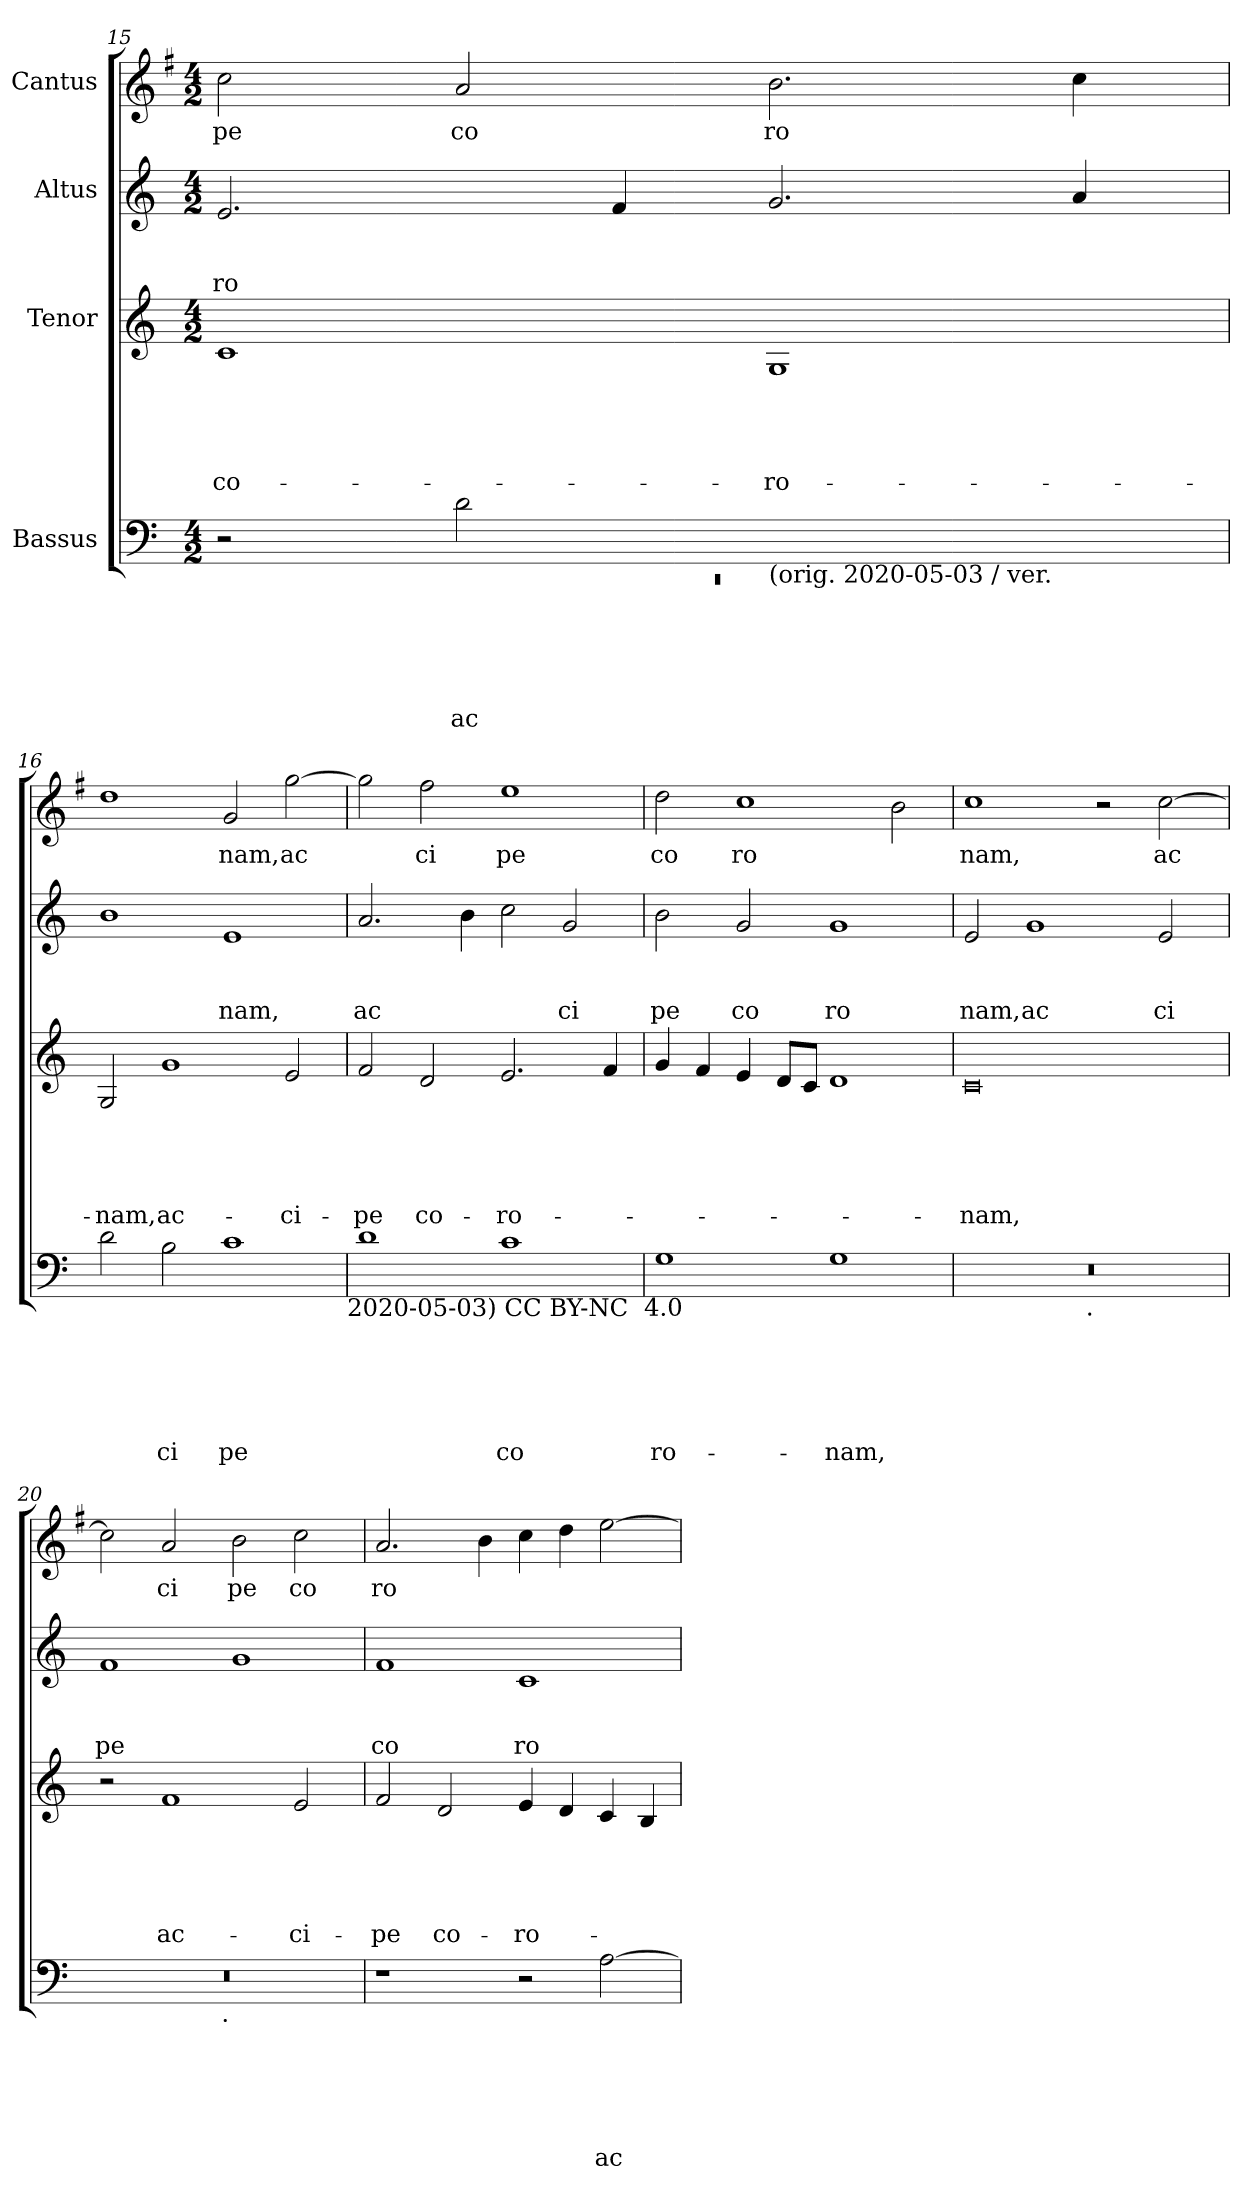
**kern	**text	**text	**text	**text	**text	**text	**kern	**text	**text	**text	**text	**text	**kern	**text	**text	**text	**kern	**text
*part4	*part4	*part4	*part4	*part4	*part4	*part4	*part3	*part3	*part3	*part3	*part3	*part3	*part2	*part2	*part2	*part2	*part1	*part1
*staff4	*staff4	*staff4	*staff4	*staff4	*staff4	*staff4	*staff3	*staff3	*staff3	*staff3	*staff3	*staff3	*staff2	*staff2	*staff2	*staff2	*staff1	*staff1
*I"Bassus	*	*	*	*	*	*	*I"Tenor	*	*	*	*	*	*I"Altus	*	*	*	*I"Cantus	*
*clefF4	*	*	*	*	*	*	*clefG2	*	*	*	*	*	*clefG2	*	*	*	*clefG2	*
*	*	*	*	*	*	*	*	*	*	*	*	*	*	*	*	*	*ITrd-3c-5	*
*k[]	*	*	*	*	*	*	*k[]	*	*	*	*	*	*k[]	*	*	*	*k[]	*
*C:	*	*	*	*	*	*	*C:	*	*	*	*	*	*C:	*	*	*	*C:	*
*M4/2	*	*	*	*	*	*	*M4/2	*	*	*	*	*	*M4/2	*	*	*	*M4/2	*
=15	=15	=15	=15	=15	=15	=15	=15	=15	=15	=15	=15	=15	=15	=15	=15	=15	=15	=15
*^	*	*	*	*	*	*	*	*	*	*	*	*	*	*	*	*	*	*
!	!LO:N:vis=1	!	!	!	!	!	!	!	!	!	!	!	!LO:LY:b	!	!	!	!LO:LY:b	!	!LO:LY:b
*	*^	*	*	*	*	*	*	*	*	*	*	*	*	*	*	*	*	*	*
0ryy	0rEE	2r	.	.	.	.	.	.	1c	.	.	.	.	co-	2.e/	.	.	ro	2ff\	pe
!	!	!	!	!	!	!	!	!LO:LY:b	!	!	!	!	!	!	!	!	!	!	!	!LO:LY:b
.	.	2d\	.	.	.	.	.	ac	.	.	.	.	.	.	.	.	.	.	2dd/	co
.	.	.	.	.	.	.	.	.	.	.	.	.	.	.	4f/	.	.	.	.	.
!	!	!LO:TX:b:t=(orig. 2020-05-03 / ver.	!	!	!	!	!	!	!	!	!	!	!	!	!	!	!	!	!	!
!	!	!	!	!	!	!	!	!	!	!	!	!	!	!LO:LY:b	!	!	!	!	!	!LO:LY:b
.	.	1ryy	.	.	.	.	.	.	1G	.	.	.	.	-ro-	2.g/	.	.	.	2.ee\	ro
.	.	.	.	.	.	.	.	.	.	.	.	.	.	.	4a/	.	.	.	4ff\	.
*v	*v	*v	*	*	*	*	*	*	*	*	*	*	*	*	*	*	*	*	*	*
=16	=16	=16	=16	=16	=16	=16	=16	=16	=16	=16	=16	=16	=16	=16	=16	=16	=16	=16
!	!	!	!	!	!	!	!	!	!	!	!	!LO:LY:b	!	!	!	!	!	!
2d\	.	.	.	.	.	.	2G/	.	.	.	.	-nam,	1b	.	.	.	1gg	.
!	!	!	!	!	!	!LO:LY:b	!	!	!	!	!	!LO:LY:b	!	!	!	!	!	!
2B\	.	.	.	.	.	ci	1g	.	.	.	.	ac-	.	.	.	.	.	.
!	!	!	!	!	!	!LO:LY:b	!	!	!	!	!	!	!	!	!	!LO:LY:b	!	!LO:LY:b
1c	.	.	.	.	.	pe	.	.	.	.	.	.	1e	.	.	nam,	2cc/	nam,
!	!	!	!	!	!	!	!	!	!	!	!	!LO:LY:b	!	!	!	!	!	!LO:LY:b
.	.	.	.	.	.	.	2e/	.	.	.	.	-ci-	.	.	.	.	[>2ccc\	ac
!LO:TX:b:t=2020-05-03) CC BY-NC	!	!	!	!	!	!	!	!	!	!	!	!	!	!	!	!	!	!
=17	=17	=17	=17	=17	=17	=17	=17	=17	=17	=17	=17	=17	=17	=17	=17	=17	=17	=17
!	!	!	!	!	!	!	!	!	!	!	!	!LO:LY:b	!	!	!	!LO:LY:b	!	!
1d	.	.	.	.	.	.	2f/	.	.	.	.	-pe	2.a/	.	.	ac	2ccc\]	.
!	!	!	!	!	!	!	!	!	!	!	!	!LO:LY:b	!	!	!	!	!	!LO:LY:b
.	.	.	.	.	.	.	2d/	.	.	.	.	co-	.	.	.	.	2bb\	ci
.	.	.	.	.	.	.	.	.	.	.	.	.	4b\	.	.	.	.	.
!	!	!	!	!	!	!LO:LY:b	!	!	!	!	!	!LO:LY:b	!	!	!	!	!	!LO:LY:b
1c	.	.	.	.	.	co	2.e/	.	.	.	.	-ro-	2cc\	.	.	.	1aa	pe
!	!	!	!	!	!	!	!	!	!	!	!	!	!	!	!	!LO:LY:b	!	!
.	.	.	.	.	.	.	.	.	.	.	.	.	2g/	.	.	ci	.	.
.	.	.	.	.	.	.	4f/	.	.	.	.	.	.	.	.	.	.	.
!LO:TX:b:t=4.0	!	!	!	!	!	!	!	!	!	!	!	!	!	!	!	!	!	!
!!LO:PB:g=z
=18	=18	=18	=18	=18	=18	=18	=18	=18	=18	=18	=18	=18	=18	=18	=18	=18	=18	=18
!	!	!	!	!	!	!LO:LY:b	!	!	!	!	!	!	!	!	!	!LO:LY:b	!	!LO:LY:b
1G	.	.	.	.	.	ro-	4g/	.	.	.	.	.	2b\	.	.	pe	2gg\	co
.	.	.	.	.	.	.	4f/	.	.	.	.	.	.	.	.	.	.	.
!	!	!	!	!	!	!	!	!	!	!	!	!	!	!	!	!LO:LY:b	!	!LO:LY:b
.	.	.	.	.	.	.	4e/	.	.	.	.	.	2g/	.	.	co	1ff	ro
.	.	.	.	.	.	.	8d/L	.	.	.	.	.	.	.	.	.	.	.
.	.	.	.	.	.	.	8c/J	.	.	.	.	.	.	.	.	.	.	.
!	!	!	!	!	!	!LO:LY:b	!	!	!	!	!	!	!	!	!	!LO:LY:b	!	!
1G	.	.	.	.	.	-nam,	1d	.	.	.	.	.	1g	.	.	ro	.	.
.	.	.	.	.	.	.	.	.	.	.	.	.	.	.	.	.	2ee\	.
=19	=19	=19	=19	=19	=19	=19	=19	=19	=19	=19	=19	=19	=19	=19	=19	=19	=19	=19
!	!	!	!	!	!	!	!	!	!	!	!	!LO:LY:b	!	!	!	!LO:LY:b	!	!LO:LY:b
*^	*	*	*	*	*	*	*	*	*	*	*	*	*	*	*	*	*	*
0r	2ryy	.	.	.	.	.	.	0c	.	.	.	.	-nam,	2e/	.	.	nam,	1ff	nam,
!	!	!	!	!	!	!	!	!	!	!	!	!	!	!	!	!	!LO:LY:b	!	!
.	4...ryy	.	.	.	.	.	.	.	.	.	.	.	.	1g	.	.	ac	.	.
!	!LO:TX:b:t=.	!	!	!	!	!	!	!	!	!	!	!	!	!	!	!	!	!	!
.	1ryy	.	.	.	.	.	.	.	.	.	.	.	.	.	.	.	.	.	.
.	.	.	.	.	.	.	.	.	.	.	.	.	.	.	.	.	.	2r	.
!	!	!	!	!	!	!	!	!	!	!	!	!	!	!	!	!	!LO:LY:b	!	!LO:LY:b
.	.	.	.	.	.	.	.	.	.	.	.	.	.	2e/	.	.	ci	[>2ff\	ac
.	32ryy	.	.	.	.	.	.	.	.	.	.	.	.	.	.	.	.	.	.
=20	=20	=20	=20	=20	=20	=20	=20	=20	=20	=20	=20	=20	=20	=20	=20	=20	=20	=20	=20
!	!	!	!	!	!	!	!	!	!	!	!	!	!	!	!	!	!LO:LY:b	!	!
0r	2ryy	.	.	.	.	.	.	2r	.	.	.	.	.	1f	.	.	pe	2ff\]	.
!	!	!	!	!	!	!	!	!	!	!	!	!	!LO:LY:b	!	!	!	!	!	!LO:LY:b
.	4...ryy	.	.	.	.	.	.	1f	.	.	.	.	ac-	.	.	.	.	2dd/	ci
!	!LO:TX:b:t=.	!	!	!	!	!	!	!	!	!	!	!	!	!	!	!	!	!	!
.	1ryy	.	.	.	.	.	.	.	.	.	.	.	.	.	.	.	.	.	.
!	!	!	!	!	!	!	!	!	!	!	!	!	!	!	!	!	!	!	!LO:LY:b
.	.	.	.	.	.	.	.	.	.	.	.	.	.	1g	.	.	.	2ee\	pe
!	!	!	!	!	!	!	!	!	!	!	!	!	!LO:LY:b	!	!	!	!	!	!LO:LY:b
.	.	.	.	.	.	.	.	2e/	.	.	.	.	-ci-	.	.	.	.	2ff\	co
.	32ryy	.	.	.	.	.	.	.	.	.	.	.	.	.	.	.	.	.	.
=21	=21	=21	=21	=21	=21	=21	=21	=21	=21	=21	=21	=21	=21	=21	=21	=21	=21	=21	=21
!	!	!	!	!	!	!	!	!	!	!	!	!	!LO:LY:b	!	!	!	!LO:LY:b	!	!LO:LY:b
*v	*v	*	*	*	*	*	*	*	*	*	*	*	*	*	*	*	*	*	*
1r	.	.	.	.	.	.	2f/	.	.	.	.	-pe	1f	.	.	co	2.dd/	ro
!	!	!	!	!	!	!	!	!	!	!	!	!LO:LY:b	!	!	!	!	!	!
.	.	.	.	.	.	.	2d/	.	.	.	.	co-	.	.	.	.	.	.
.	.	.	.	.	.	.	.	.	.	.	.	.	.	.	.	.	4ee\	.
!	!	!	!	!	!	!	!	!	!	!	!	!LO:LY:b	!	!	!	!LO:LY:b	!	!
2r	.	.	.	.	.	.	4e/	.	.	.	.	-ro-	1c	.	.	ro	4ff\	.
.	.	.	.	.	.	.	4d/	.	.	.	.	.	.	.	.	.	4gg\	.
!	!	!	!	!	!	!LO:LY:b	!	!	!	!	!	!	!	!	!	!	!	!
[>2A\	.	.	.	.	.	ac-	4c/	.	.	.	.	.	.	.	.	.	[>2aa\	.
.	.	.	.	.	.	.	4B/	.	.	.	.	.	.	.	.	.	.	.
=	=	=	=	=	=	=	=	=	=	=	=	=	=	=	=	=	=	=
*-	*-	*-	*-	*-	*-	*-	*-	*-	*-	*-	*-	*-	*-	*-	*-	*-	*-	*-
